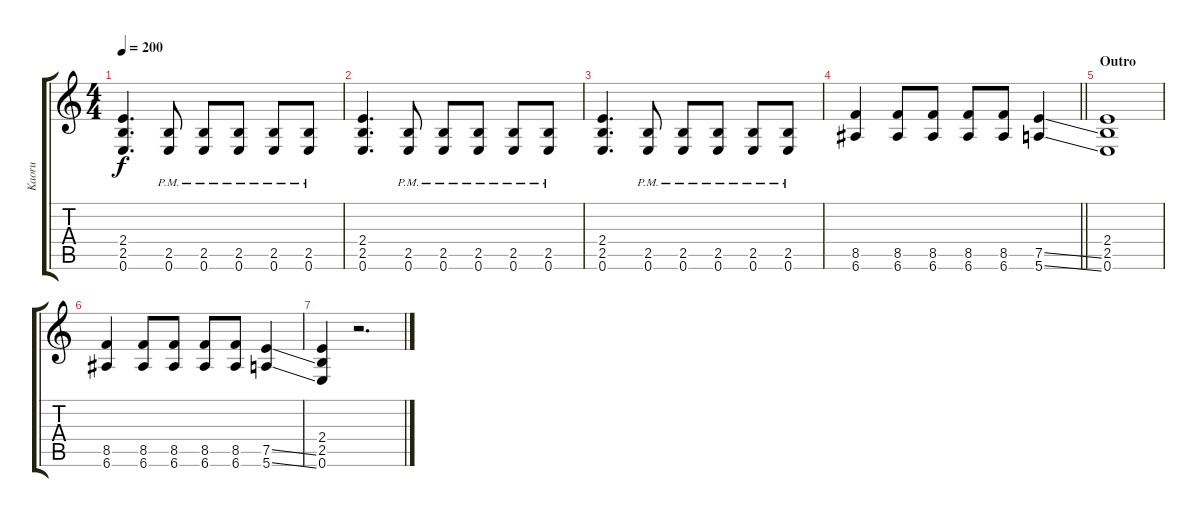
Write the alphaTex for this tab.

\track ("Kaoru" "Kaoru") {instrument distortionguitar}
\staff {score tabs}
\tuning (E4 B3 G3 D3 A2 E2) {hide}
\ts (4 4)
\tempo 200
\clef g2
\ks c
(2.4 2.5 0.6).4{d dy f} (2.5{pm} 0.6{pm}).8 (2.5{pm} 0.6{pm}).8 (2.5{pm} 0.6{pm}).8 (2.5{pm} 0.6{pm}).8 (2.5{pm} 0.6{pm}).8 |
(2.4 2.5 0.6).4{d} (2.5{pm} 0.6{pm}).8 (2.5{pm} 0.6{pm}).8 (2.5{pm} 0.6{pm}).8 (2.5{pm} 0.6{pm}).8 (2.5{pm} 0.6{pm}).8 |
(2.4 2.5 0.6).4{d} (2.5{pm} 0.6{pm}).8 (2.5{pm} 0.6{pm}).8 (2.5{pm} 0.6{pm}).8 (2.5{pm} 0.6{pm}).8 (2.5{pm} 0.6{pm}).8 |
\barLineRight lightlight
(8.5 6.6).4 (8.5 6.6).8 (8.5 6.6).8 (8.5 6.6).8 (8.5 6.6).8 (7.5{ss} 5.6{ss}).4 |
\section ("" "Outro")
(2.4 2.5 0.6).1 |
(8.5 6.6).4 (8.5 6.6).8 (8.5 6.6).8 (8.5 6.6).8 (8.5 6.6).8 (7.5{ss} 5.6{ss}).4 |
(2.4 2.5 0.6).4 r.2{d}
